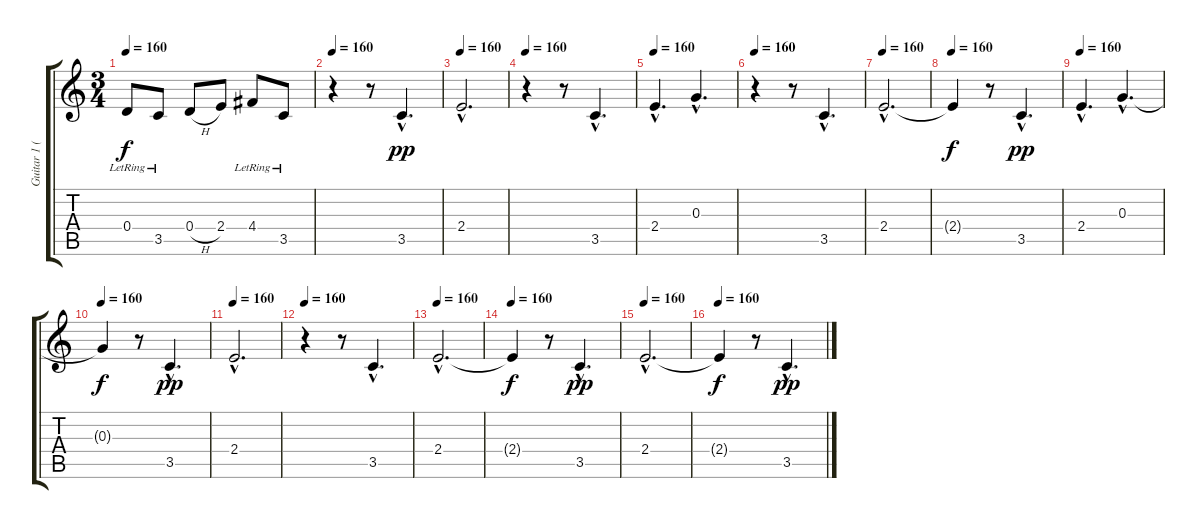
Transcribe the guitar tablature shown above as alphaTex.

\track ("Guitar 1 (clean)" "Guitar 1 (") {instrument electricguitarclean}
\staff {score tabs}
\tuning (E4 B3 G3 D3 A2 E2) {hide}
\ts (3 4)
\tempo 160
\clef g2
\ks c
0.4{lr}.8{dy f} 3.5{lr}.8 0.4{h}.8 2.4.8 4.4{lr}.8 3.5{lr}.8 |
\tempo 160
r.4 r.8 3.5{hac}.4{d dy pp} |
\tempo 160
2.4{hac}.2{d} |
\tempo 160
r.4 r.8 3.5{hac}.4{d} |
\tempo 160
2.4{hac}.4{d} 0.3{hac}.4{d} |
\tempo 160
r.4 r.8 3.5{hac}.4{d} |
\tempo 160
2.4{hac}.2{d} |
\tempo 160
2.4{t}.4{dy f} r.8 3.5{hac}.4{d dy pp} |
\tempo 160
2.4{hac}.4{d} 0.3{hac}.4{d} |
\tempo 160
0.3{t}.4{dy f} r.8 3.5{hac}.4{d dy pp} |
\tempo 160
2.4{hac}.2{d} |
\tempo 160
r.4 r.8 3.5{hac}.4{d} |
\tempo 160
2.4{hac}.2{d} |
\tempo 160
2.4{t}.4{dy f} r.8 3.5{hac}.4{d dy pp} |
\tempo 160
2.4{hac}.2{d} |
\tempo 160
2.4{t}.4{dy f} r.8 3.5{hac}.4{d dy pp}
